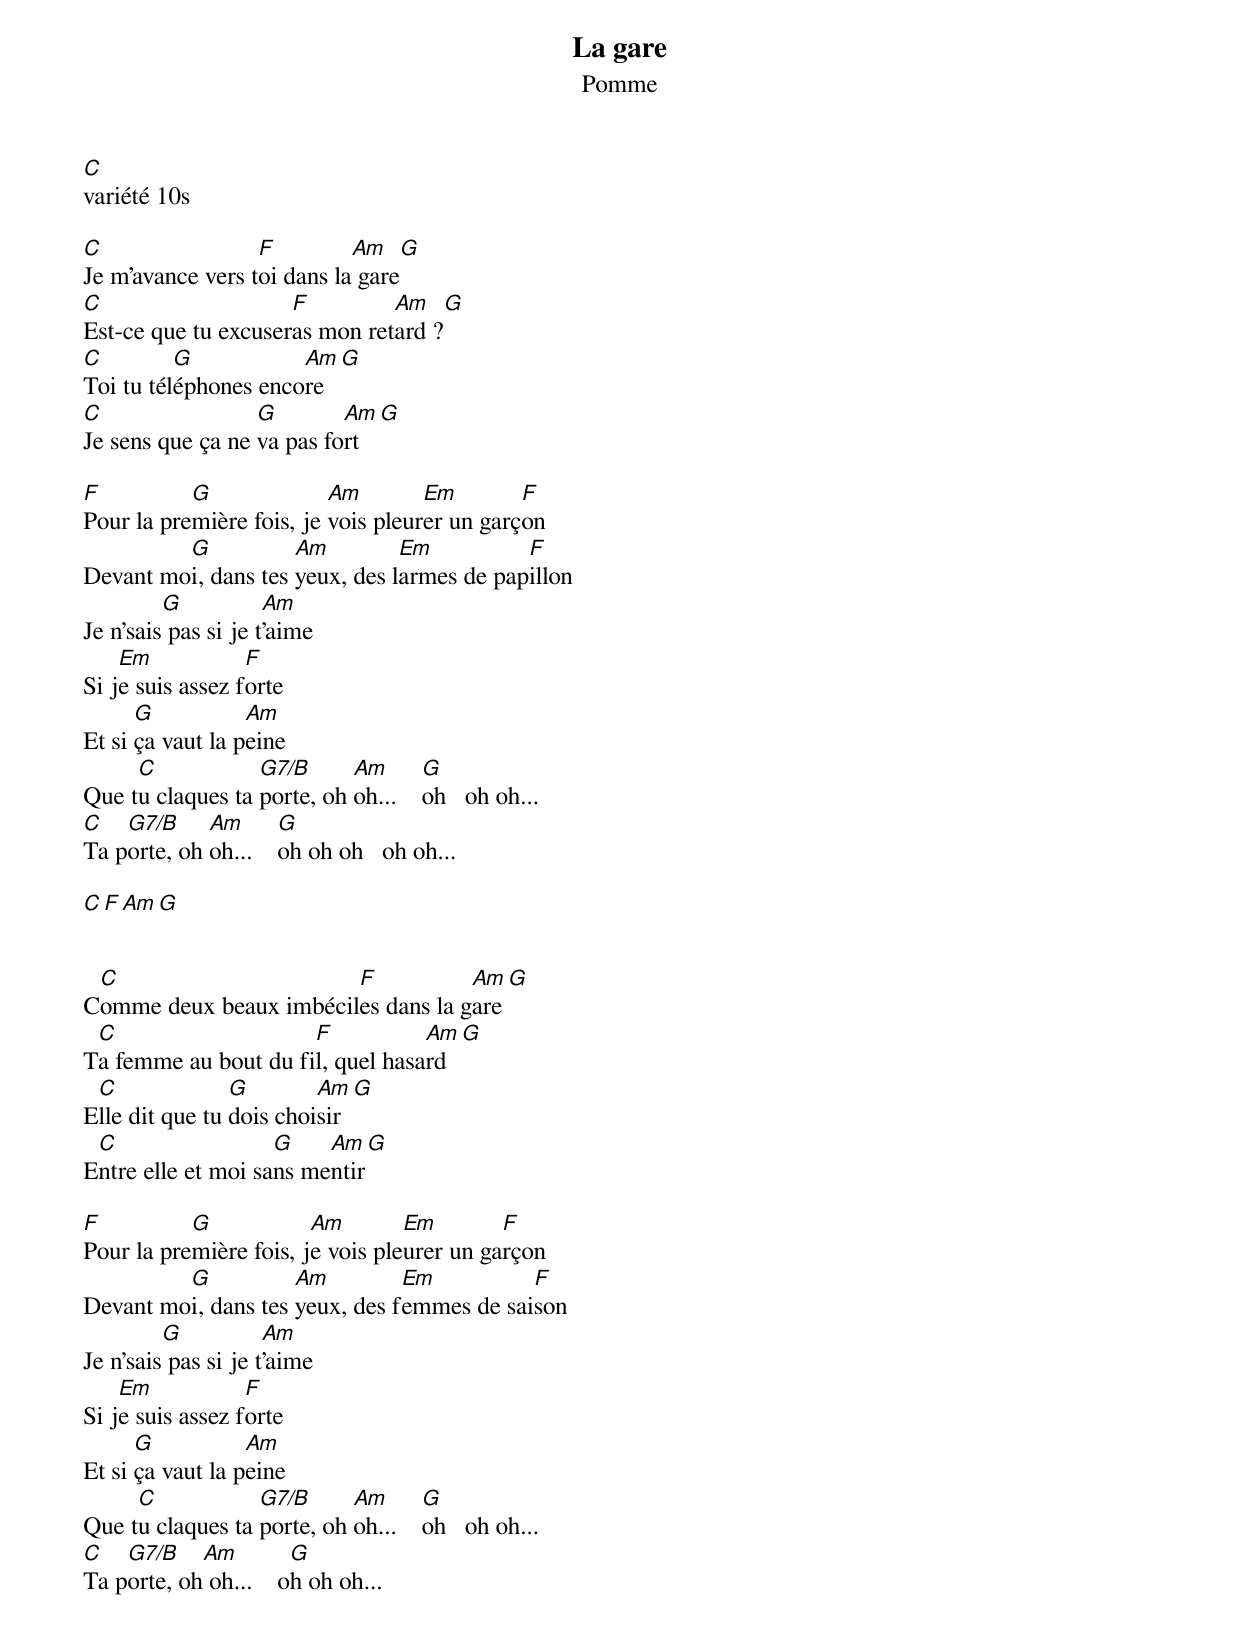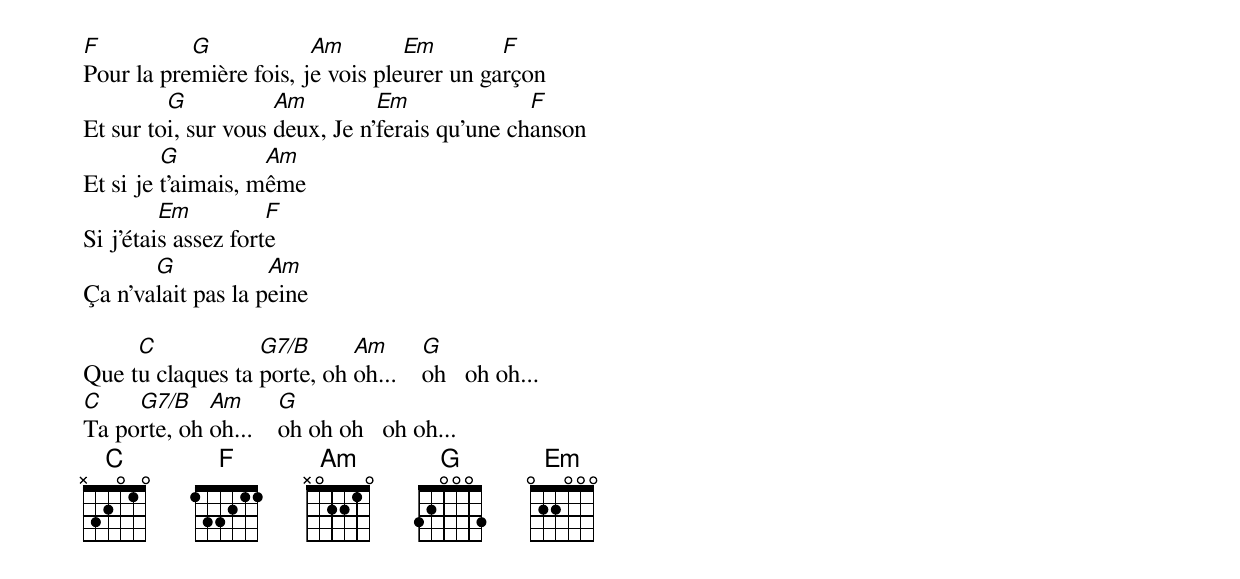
La gare
Pomme
C
variété 10s

C                 F         Am    G
Je m’avance vers toi dans la gare
C                    F         Am    G
Est-ce que tu excuseras mon retard ?
C         G           Am    G
Toi tu téléphones encore
C                 G        Am    G
Je sens que ça ne va pas fort

F          G              Am        Em        F
Pour la première fois, je vois pleurer un garçon
         G           Am         Em          F
Devant moi, dans tes yeux, des larmes de papillon
         G           Am
Je n'sais pas si je t’aime
    Em            F
Si je suis assez forte
      G           Am
Et si ça vaut la peine
     C            G7/B      Am       G
Que tu claques ta porte, oh oh...    oh   oh oh...
C   G7/B     Am       G
Ta porte, oh oh...    oh oh oh   oh oh...

C    F    Am    G


 C                      F           Am    G
Comme deux beaux imbéciles dans la gare
 C                    F           Am   G
Ta femme au bout du fil, quel hasard
 C              G        Am     G
Elle dit que tu dois choisir
 C                  G    Am     G
Entre elle et moi sans mentir

F          G            Am        Em        F
Pour la première fois, je vois pleurer un garçon
         G           Am         Em          F
Devant moi, dans tes yeux, des femmes de saison
         G           Am
Je n'sais pas si je t’aime
    Em            F
Si je suis assez forte
      G           Am
Et si ça vaut la peine
     C            G7/B      Am       G
Que tu claques ta porte, oh oh...    oh   oh oh...
C   G7/B    Am         G
Ta porte, oh oh...    oh oh oh...

F          G            Am        Em        F
Pour la première fois, je vois pleurer un garçon
         G           Am         Em              F
Et sur toi, sur vous deux, Je n'ferais qu'une chanson
         G          Am
Et si je t'aimais, même
         Em          F
Si j’étais assez forte
       G            Am
Ça n'valait pas la peine

     C            G7/B      Am       G
Que tu claques ta porte, oh oh...    oh   oh oh...
C    G7/B    Am       G
Ta porte, oh oh...    oh oh oh   oh oh...
